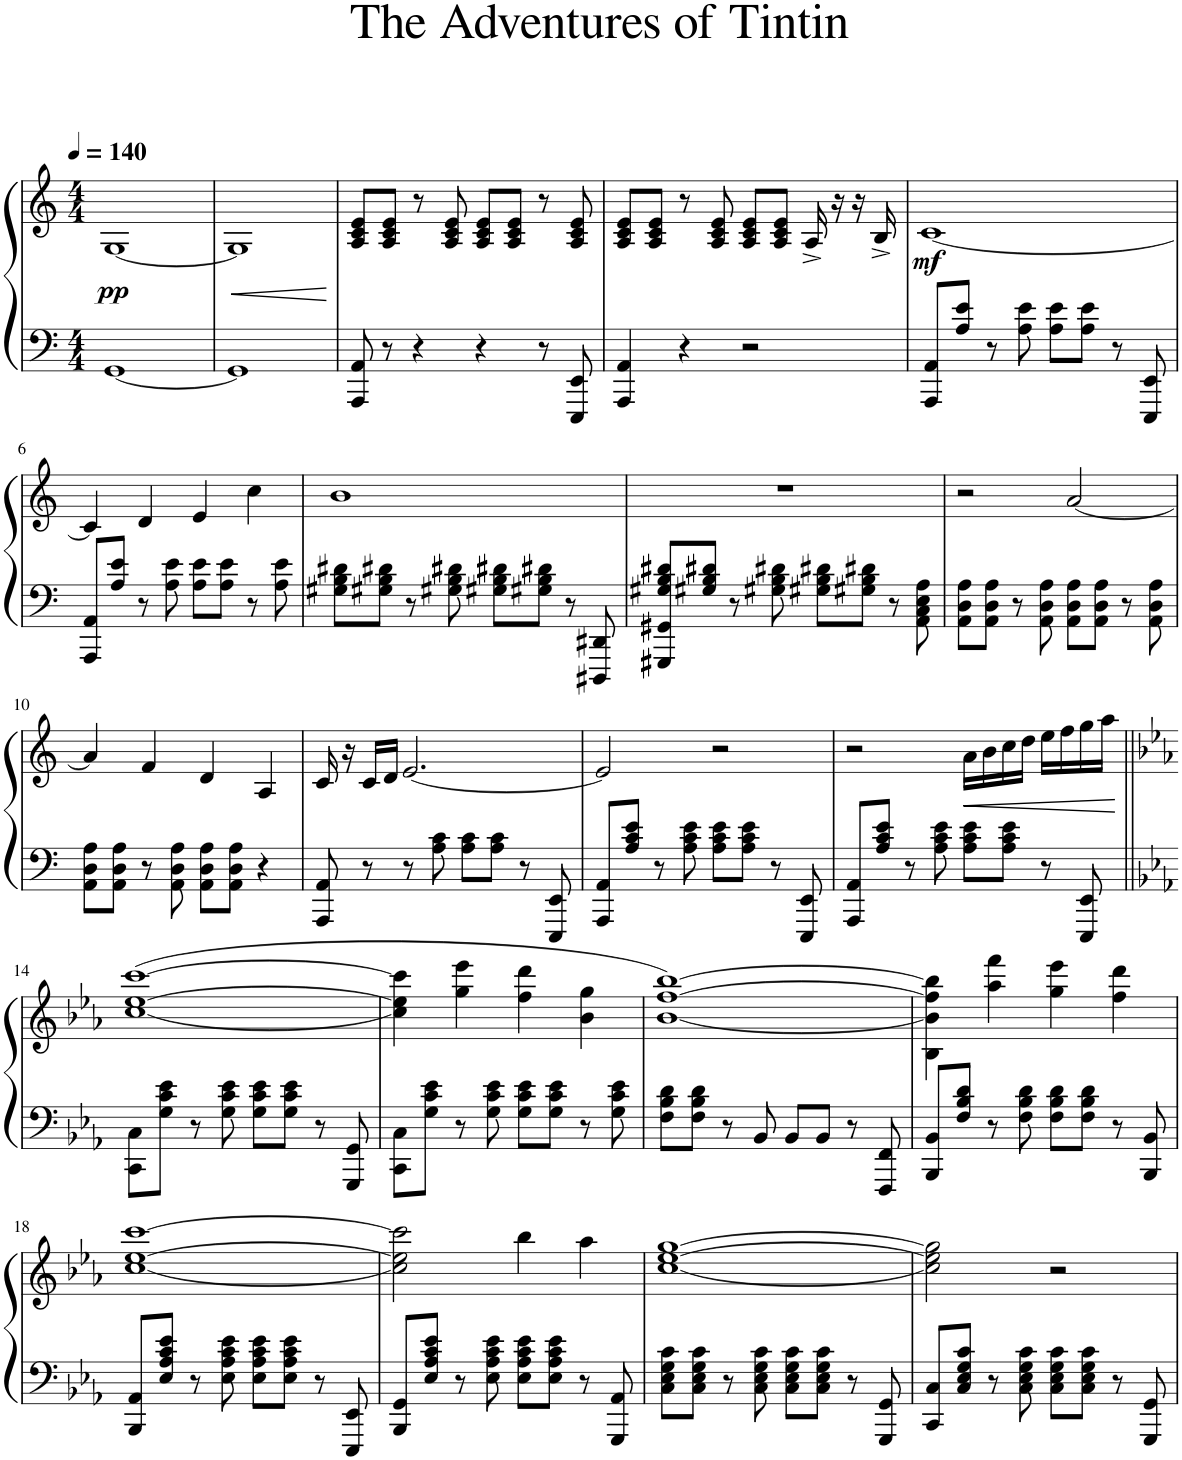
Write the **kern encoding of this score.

**kern	**kern	**dynam
*part1	*part1	*part1
*staff2	*staff1	*staff1/2
*I"Piano	*	*
*I'Pno.	*	*
*clefF4	*clefG2	*
*k[]	*k[]	*
*M4/4	*M4/4	*
*MM140	*MM140	*
=1	=1	=1
!	!	!LO:DY:a=2
[1GG	[1G	pp
=2	=2	=2
1GG]	1G]	.
=3	=3	=3
8AAA/ 8AA/	8A/ 8c/ 8e/L	.
8r	8A/ 8c/ 8e/J	.
4r	8r	.
.	8A/ 8c/ 8e/	.
4r	8A/ 8c/ 8e/L	.
.	8A/ 8c/ 8e/J	.
8r	8r	.
8EEE/ 8EE/	8A/ 8c/ 8e/	.
=4	=4	=4
4AAA/ 4AA/	8A/ 8c/ 8e/L	.
.	8A/ 8c/ 8e/J	.
4r	8r	.
.	8A/ 8c/ 8e/	.
2r	8A/ 8c/ 8e/L	.
.	8A/ 8c/ 8e/J	.
.	16A^/	.
.	16r	.
.	16r	.
.	16B^/	.
=5	=5	=5
!	!	!LO:DY:a=2
8AAA/ 8AA/L	[1c	mf
8A/ 8e/J	.	.
8r	.	.
8A\ 8e\	.	.
8A\ 8e\L	.	.
8A\ 8e\J	.	.
8r	.	.
8EEE/ 8EE/	.	.
!!LO:LB:g=z
=6	=6	=6
8AAA/ 8AA/L	4c/]	.
8A/ 8e/J	.	.
8r	4d/	.
8A\ 8e\	.	.
8A\ 8e\L	4e/	.
8A\ 8e\J	.	.
8r	4cc\	.
8A\ 8e\	.	.
=7	=7	=7
8G#X\ 8B\ 8d#X\L	1b	.
8G#X\ 8B\ 8d#X\J	.	.
8r	.	.
8G#X\ 8B\ 8d#X\	.	.
8G#X\ 8B\ 8d#X\L	.	.
8G#X\ 8B\ 8d#X\J	.	.
8r	.	.
8DDD#X/ 8DD#X/	.	.
=8	=8	=8
8GGG#X/ 8GG#X/ 8G#X/ 8B/ 8d#X/L	1r	.
8G#X/ 8B/ 8d#X/J	.	.
8r	.	.
8G#X\ 8B\ 8d#X\	.	.
8G#X\ 8B\ 8d#X\L	.	.
8G#X\ 8B\ 8d#X\J	.	.
8r	.	.
8AA\ 8C\ 8E\ 8A\	.	.
=9	=9	=9
8AA\ 8D\ 8A\L	2r	.
8AA\ 8D\ 8A\J	.	.
8r	.	.
8AA\ 8D\ 8A\	.	.
8AA\ 8D\ 8A\L	[2a/	.
8AA\ 8D\ 8A\J	.	.
8r	.	.
8AA\ 8D\ 8A\	.	.
!!LO:LB:g=z
=10	=10	=10
8AA\ 8D\ 8A\L	4a/]	.
8AA\ 8D\ 8A\J	.	.
8r	4f/	.
8AA\ 8D\ 8A\	.	.
8AA\ 8D\ 8A\L	4d/	.
8AA\ 8D\ 8A\J	.	.
4r	4A/	.
=11	=11	=11
8AAA/ 8AA/	16c/	.
.	16r	.
8r	16c/LL	.
.	16d/JJ	.
8r	[2.e/	.
8A\ 8c\	.	.
8A\ 8c\L	.	.
8A\ 8c\J	.	.
8r	.	.
8EEE/ 8EE/	.	.
=12	=12	=12
8AAA/ 8AA/L	2e/]	.
8A/ 8c/ 8e/J	.	.
8r	.	.
8A\ 8c\ 8e\	.	.
8A\ 8c\ 8e\L	2r	.
8A\ 8c\ 8e\J	.	.
8r	.	.
8EEE/ 8EE/	.	.
=13	=13	=13
8AAA/ 8AA/L	2r	.
8A/ 8c/ 8e/J	.	.
8r	.	.
8A\ 8c\ 8e\	.	.
!	!	!LO:HP:b
8A\ 8c\ 8e\L	16a\LL	<
.	16b\	.
8A\ 8c\ 8e\J	16cc\	.
.	16dd\JJ	.
8r	16ee\LL	.
.	16ff\	.
8EEE/ 8EE/	16gg\	.
.	16aa\JJ	.
.	.	[
!!LO:LB:g=z
=14||	=14||	=14||
*k[b-e-a-]	*k[b-e-a-]	*
8CC\ 8C\L	([1cc [1ee- [1ccc	.
8G\ 8c\ 8e-\J	.	.
8r	.	.
8G\ 8c\ 8e-\	.	.
8G\ 8c\ 8e-\L	.	.
8G\ 8c\ 8e-\J	.	.
8r	.	.
8GGG/ 8GG/	.	.
=15	=15	=15
8CC\ 8C\L	4cc\] 4ee-\] 4ccc\]	.
8G\ 8c\ 8e-\J	.	.
8r	4gg\ 4eee-\	.
8G\ 8c\ 8e-\	.	.
8G\ 8c\ 8e-\L	4ff\ 4ddd\	.
8G\ 8c\ 8e-\J	.	.
8r	4b-\ 4gg\	.
8G\ 8c\ 8e-\	.	.
=16	=16	=16
8F\ 8B-\ 8d\L	[1b- [1ff [1bb-)	.
8F\ 8B-\ 8d\J	.	.
8r	.	.
8BB-/	.	.
8BB-/L	.	.
8BB-/J	.	.
8r	.	.
8FFF/ 8FF/	.	.
=17	=17	=17
8BBB-/ 8BB-/L	4B-\ 4b-\] 4ff\] 4bb-\]	.
8F/ 8B-/ 8d/J	.	.
8r	4aa-\ 4fff\	.
8F\ 8B-\ 8d\	.	.
8F\ 8B-\ 8d\L	4gg\ 4eee-\	.
8F\ 8B-\ 8d\J	.	.
8r	4ff\ 4ddd\	.
8BBB-/ 8BB-/	.	.
!!LO:LB:g=z
=18	=18	=18
8BBB-/ 8AA-/L	[1cc [1ee- [1ccc	.
8E-/ 8A-/ 8c/ 8e-/J	.	.
8r	.	.
8E-\ 8A-\ 8c\ 8e-\	.	.
8E-\ 8A-\ 8c\ 8e-\L	.	.
8E-\ 8A-\ 8c\ 8e-\J	.	.
8r	.	.
8EEE-/ 8EE-/	.	.
=19	=19	=19
8BBB-/ 8GG/L	2cc\] 2ee-\] 2ccc\]	.
8E-/ 8A-/ 8c/ 8e-/J	.	.
8r	.	.
8E-\ 8A-\ 8c\ 8e-\	.	.
8E-\ 8A-\ 8c\ 8e-\L	4bb-\	.
8E-\ 8A-\ 8c\ 8e-\J	.	.
8r	4aa-\	.
8GGG/ 8AA-/	.	.
=20	=20	=20
8C\ 8E-\ 8G\ 8c\L	[1cc [1ee- [1gg	.
8C\ 8E-\ 8G\ 8c\J	.	.
8r	.	.
8C\ 8E-\ 8G\ 8c\	.	.
8C\ 8E-\ 8G\ 8c\L	.	.
8C\ 8E-\ 8G\ 8c\J	.	.
8r	.	.
8GGG/ 8GG/	.	.
=21	=21	=21
8CC/ 8C/L	2cc\] 2ee-\] 2gg\]	.
8C/ 8E-/ 8G/ 8c/J	.	.
8r	.	.
8C\ 8E-\ 8G\ 8c\	.	.
8C\ 8E-\ 8G\ 8c\L	2r	.
8C\ 8E-\ 8G\ 8c\J	.	.
8r	.	.
8GGG/ 8GG/	.	.
=	=	=
*-	*-	*-
